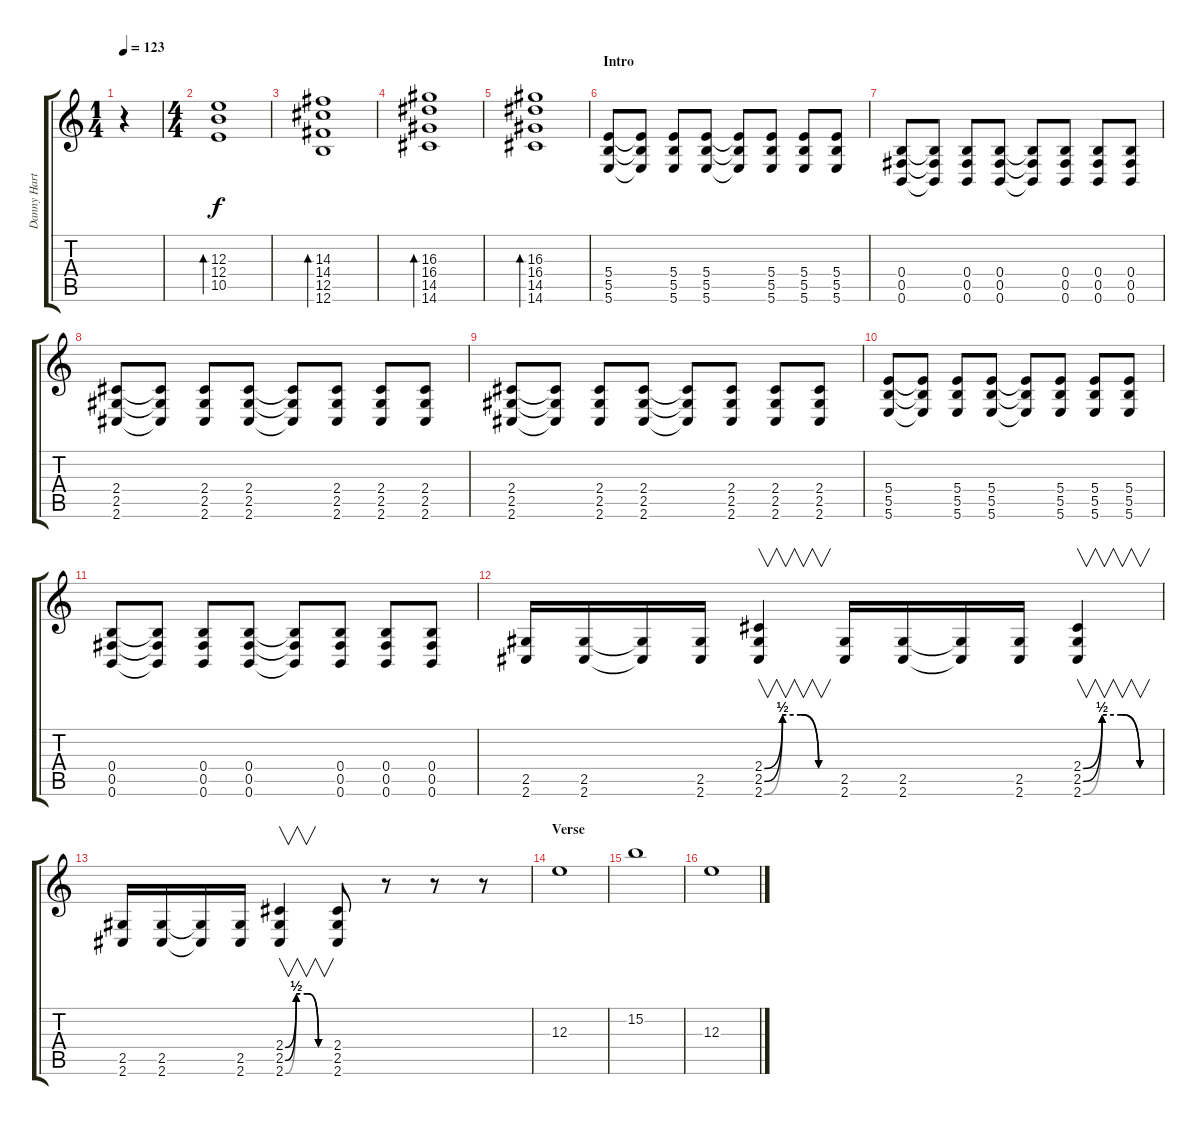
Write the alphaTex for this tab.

\track ("Danny Hartwell (Guitar)" "Danny Hart") {instrument distortionguitar}
\staff {score tabs}
\tuning (Db4 Ab3 E3 B2 Gb2 B1) {hide}
\ts (1 4)
\tempo 123
\clef g2
\ks c
r.4{dy f instrument distortionguitar} |
\ts (4 4)
(12.3 12.4 10.5).1{bd 240 instrument electricguitarclean} |
(14.3 14.4 12.5 12.6).1{bd 240 instrument electricguitarclean} |
(16.3 16.4 14.5 14.6).1{bd 240 instrument electricguitarclean} |
(16.3 16.4 14.5 14.6).1{bd 240 instrument electricguitarclean} |
\section ("" "Intro")
(5.4 5.5 5.6).8{instrument distortionguitar} (5.4{t} 5.5{t} 5.6{t}).8 (5.4 5.5 5.6).8 (5.4 5.5 5.6).8 (5.4{t} 5.5{t} 5.6{t}).8 (5.4 5.5 5.6).8 (5.4 5.5 5.6).8 (5.4 5.5 5.6).8 |
(0.4 0.5 0.6).8 (0.4{t} 0.5{t} 0.6{t}).8 (0.4 0.5 0.6).8 (0.4 0.5 0.6).8 (0.4{t} 0.5{t} 0.6{t}).8 (0.4 0.5 0.6).8 (0.4 0.5 0.6).8 (0.4 0.5 0.6).8 |
(2.4 2.5 2.6).8 (2.4{t} 2.5{t} 2.6{t}).8 (2.4 2.5 2.6).8 (2.4 2.5 2.6).8 (2.4{t} 2.5{t} 2.6{t}).8 (2.4 2.5 2.6).8 (2.4 2.5 2.6).8 (2.4 2.5 2.6).8 |
(2.4 2.5 2.6).8 (2.4{t} 2.5{t} 2.6{t}).8 (2.4 2.5 2.6).8 (2.4 2.5 2.6).8 (2.4{t} 2.5{t} 2.6{t}).8 (2.4 2.5 2.6).8 (2.4 2.5 2.6).8 (2.4 2.5 2.6).8 |
(5.4 5.5 5.6).8 (5.4{t} 5.5{t} 5.6{t}).8 (5.4 5.5 5.6).8 (5.4 5.5 5.6).8 (5.4{t} 5.5{t} 5.6{t}).8 (5.4 5.5 5.6).8 (5.4 5.5 5.6).8 (5.4 5.5 5.6).8 |
(0.4 0.5 0.6).8 (0.4{t} 0.5{t} 0.6{t}).8 (0.4 0.5 0.6).8 (0.4 0.5 0.6).8 (0.4{t} 0.5{t} 0.6{t}).8 (0.4 0.5 0.6).8 (0.4 0.5 0.6).8 (0.4 0.5 0.6).8 |
(2.5 2.6).16 (2.5 2.6).16 (2.5{t} 2.6{t}).16 (2.5 2.6).16 (2.4{be (custom 0 0 15 2 30 2 45 0 60 0)} 2.5{be (custom 0 0 15 2 30 2 45 0 60 0)} 2.6{be (custom 0 0 15 2 30 2 45 0 60 0)}).4{v} (2.5 2.6).16 (2.5 2.6).16 (2.5{t} 2.6{t}).16 (2.5 2.6).16 (2.4{be (custom 0 0 15 2 30 2 45 0 60 0)} 2.5{be (custom 0 0 15 2 30 2 45 0 60 0)} 2.6{be (custom 0 0 15 2 30 2 45 0 60 0)}).4{v} |
(2.5 2.6).16 (2.5 2.6).16 (2.5{t} 2.6{t}).16 (2.5 2.6).16 (2.4{be (custom 0 0 15 2 30 2 45 0 60 0)} 2.5{be (custom 0 0 15 2 30 2 45 0 60 0)} 2.6{be (custom 0 0 15 2 30 2 45 0 60 0)}).4{v} (2.4 2.5 2.6).8 r.8 r.8 r.8 |
\section ("" "Verse")
12.3.1{instrument electricguitarclean} |
15.2.1 |
12.3.1
